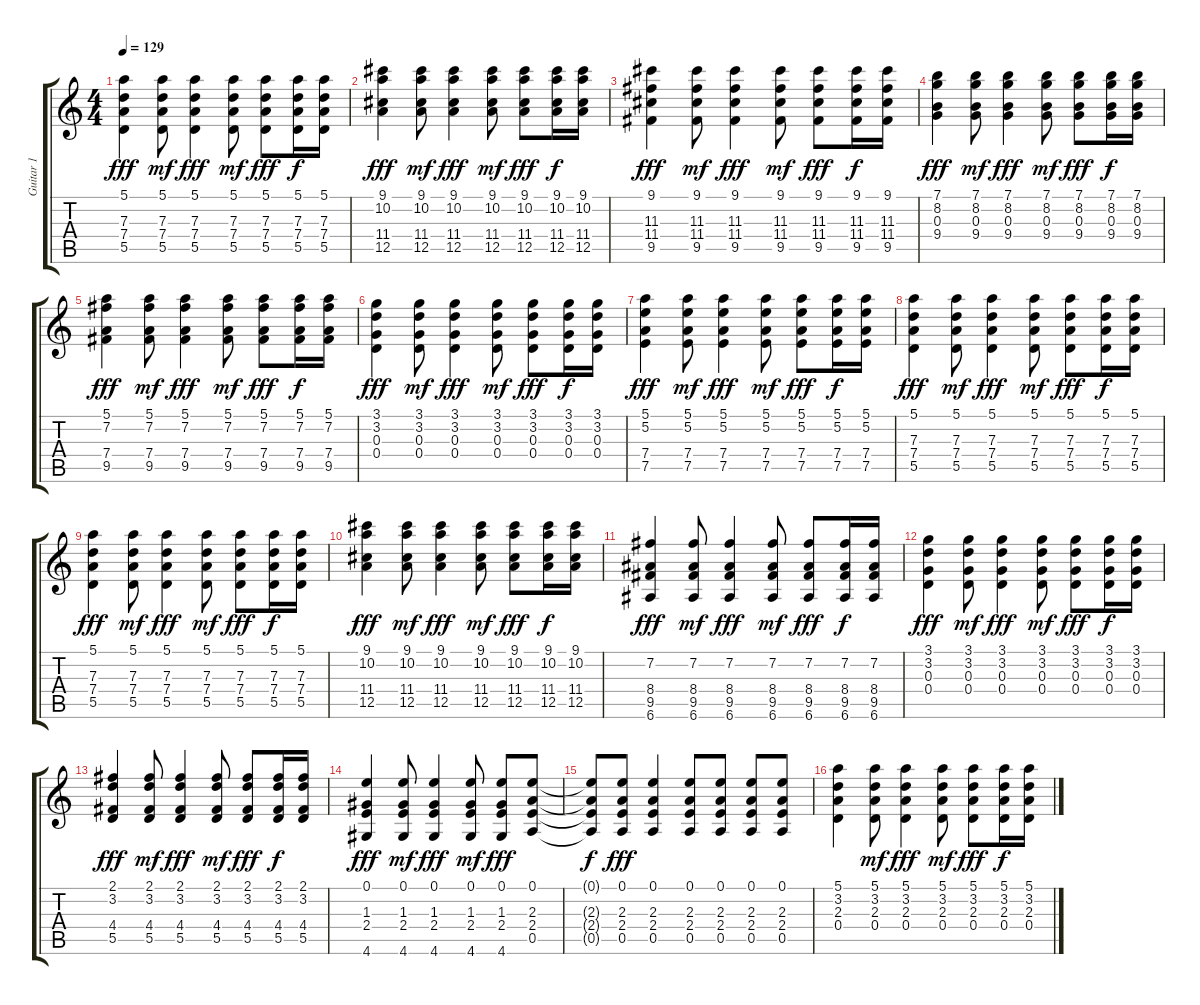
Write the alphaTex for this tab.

\track ("Guitar 1" "Guitar 1") {instrument overdrivenguitar}
\staff {score tabs}
\tuning (E4 B3 G3 D3 A2 E2) {hide}
\ts (4 4)
\tempo 129
\clef g2
\ks c
(5.1 7.3 7.4 5.5).4{dy fff} (5.1 7.3 7.4 5.5).8{dy mf} (5.1 7.3 7.4 5.5).4{dy fff} (5.1 7.3 7.4 5.5).8{dy mf} (5.1 7.3 7.4 5.5).8{dy fff} (5.1 7.3 7.4 5.5).16{dy f} (5.1 7.3 7.4 5.5).16 |
(9.1 10.2 11.4 12.5).4{dy fff} (9.1 10.2 11.4 12.5).8{dy mf} (9.1 10.2 11.4 12.5).4{dy fff} (9.1 10.2 11.4 12.5).8{dy mf} (9.1 10.2 11.4 12.5).8{dy fff} (9.1 10.2 11.4 12.5).16{dy f} (9.1 10.2 11.4 12.5).16 |
(9.1 11.3 11.4 9.5).4{dy fff} (9.1 11.3 11.4 9.5).8{dy mf} (9.1 11.3 11.4 9.5).4{dy fff} (9.1 11.3 11.4 9.5).8{dy mf} (9.1 11.3 11.4 9.5).8{dy fff} (9.1 11.3 11.4 9.5).16{dy f} (9.1 11.3 11.4 9.5).16 |
(7.1 8.2 0.3 9.4).4{dy fff} (7.1 8.2 0.3 9.4).8{dy mf} (7.1 8.2 0.3 9.4).4{dy fff} (7.1 8.2 0.3 9.4).8{dy mf} (7.1 8.2 0.3 9.4).8{dy fff} (7.1 8.2 0.3 9.4).16{dy f} (7.1 8.2 0.3 9.4).16 |
(5.1 7.2 7.4 9.5).4{dy fff} (5.1 7.2 7.4 9.5).8{dy mf} (5.1 7.2 7.4 9.5).4{dy fff} (5.1 7.2 7.4 9.5).8{dy mf} (5.1 7.2 7.4 9.5).8{dy fff} (5.1 7.2 7.4 9.5).16{dy f} (5.1 7.2 7.4 9.5).16 |
(3.1 3.2 0.3 0.4).4{dy fff} (3.1 3.2 0.3 0.4).8{dy mf} (3.1 3.2 0.3 0.4).4{dy fff} (3.1 3.2 0.3 0.4).8{dy mf} (3.1 3.2 0.3 0.4).8{dy fff} (3.1 3.2 0.3 0.4).16{dy f} (3.1 3.2 0.3 0.4).16 |
(5.1 5.2 7.4 7.5).4{dy fff} (5.1 5.2 7.4 7.5).8{dy mf} (5.1 5.2 7.4 7.5).4{dy fff} (5.1 5.2 7.4 7.5).8{dy mf} (5.1 5.2 7.4 7.5).8{dy fff} (5.1 5.2 7.4 7.5).16{dy f} (5.1 5.2 7.4 7.5).16 |
(5.1 7.3 7.4 5.5).4{dy fff} (5.1 7.3 7.4 5.5).8{dy mf} (5.1 7.3 7.4 5.5).4{dy fff} (5.1 7.3 7.4 5.5).8{dy mf} (5.1 7.3 7.4 5.5).8{dy fff} (5.1 7.3 7.4 5.5).16{dy f} (5.1 7.3 7.4 5.5).16 |
(5.1 7.3 7.4 5.5).4{dy fff} (5.1 7.3 7.4 5.5).8{dy mf} (5.1 7.3 7.4 5.5).4{dy fff} (5.1 7.3 7.4 5.5).8{dy mf} (5.1 7.3 7.4 5.5).8{dy fff} (5.1 7.3 7.4 5.5).16{dy f} (5.1 7.3 7.4 5.5).16 |
(9.1 10.2 11.4 12.5).4{dy fff} (9.1 10.2 11.4 12.5).8{dy mf} (9.1 10.2 11.4 12.5).4{dy fff} (9.1 10.2 11.4 12.5).8{dy mf} (9.1 10.2 11.4 12.5).8{dy fff} (9.1 10.2 11.4 12.5).16{dy f} (9.1 10.2 11.4 12.5).16 |
(7.2 8.4 9.5 6.6).4{dy fff} (7.2 8.4 9.5 6.6).8{dy mf} (7.2 8.4 9.5 6.6).4{dy fff} (7.2 8.4 9.5 6.6).8{dy mf} (7.2 8.4 9.5 6.6).8{dy fff} (7.2 8.4 9.5 6.6).16{dy f} (7.2 8.4 9.5 6.6).16 |
(3.1 3.2 0.3 0.4).4{dy fff} (3.1 3.2 0.3 0.4).8{dy mf} (3.1 3.2 0.3 0.4).4{dy fff} (3.1 3.2 0.3 0.4).8{dy mf} (3.1 3.2 0.3 0.4).8{dy fff} (3.1 3.2 0.3 0.4).16{dy f} (3.1 3.2 0.3 0.4).16 |
(2.1 3.2 4.4 5.5).4{dy fff} (2.1 3.2 4.4 5.5).8{dy mf} (2.1 3.2 4.4 5.5).4{dy fff} (2.1 3.2 4.4 5.5).8{dy mf} (2.1 3.2 4.4 5.5).8{dy fff} (2.1 3.2 4.4 5.5).16{dy f} (2.1 3.2 4.4 5.5).16 |
(0.1 1.3 2.4 4.6).4{dy fff} (0.1 1.3 2.4 4.6).8{dy mf} (0.1 1.3 2.4 4.6).4{dy fff} (0.1 1.3 2.4 4.6).8{dy mf} (0.1 1.3 2.4 4.6).8{dy fff} (0.1 2.3 2.4 0.5).8 |
(0.1{t} 2.3{t} 2.4{t} 0.5{t}).8{dy f} (0.1 2.3 2.4 0.5).8{dy fff} (0.1 2.3 2.4 0.5).4 (0.1 2.3 2.4 0.5).8 (0.1 2.3 2.4 0.5).8 (0.1 2.3 2.4 0.5).8 (0.1 2.3 2.4 0.5).8 |
(5.1 3.2 2.3 0.4).4 (5.1 3.2 2.3 0.4).8{dy mf} (5.1 3.2 2.3 0.4).4{dy fff} (5.1 3.2 2.3 0.4).8{dy mf} (5.1 3.2 2.3 0.4).8{dy fff} (5.1 3.2 2.3 0.4).16{dy f} (5.1 3.2 2.3 0.4).16
